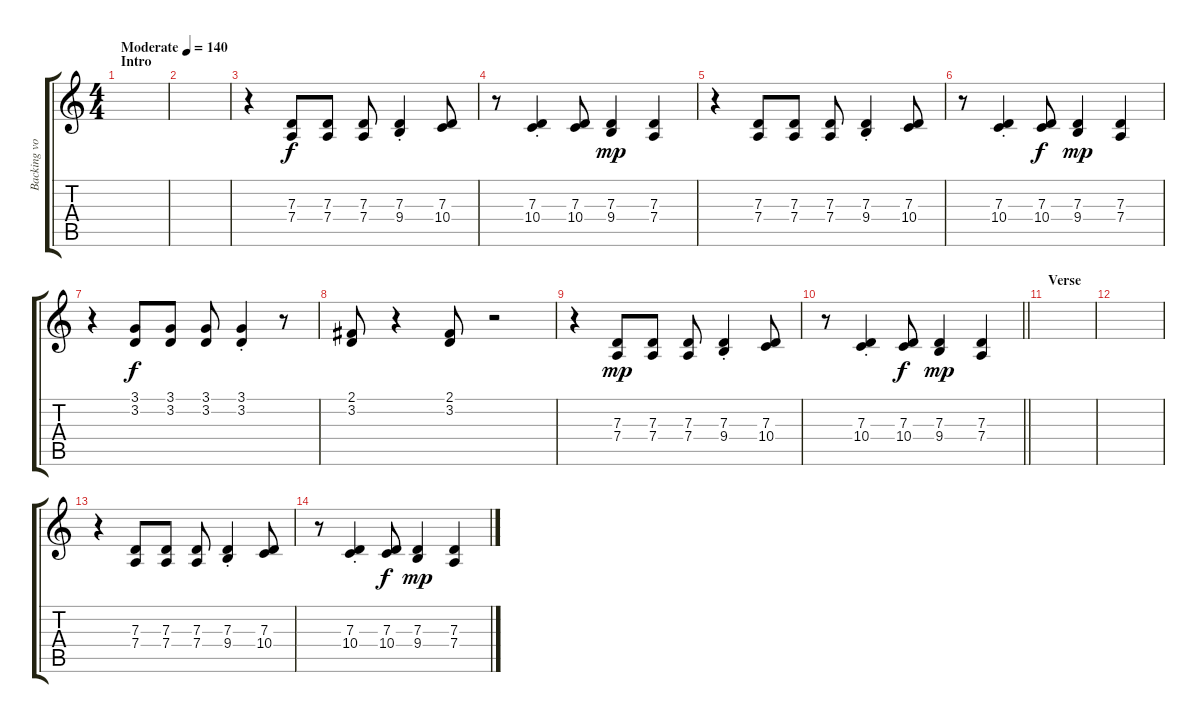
\track ("Backing vocals" "Backing vo") {instrument trumpet}
\staff {score tabs}
\tuning (E4 B3 G3 D3 A2 E2) {hide}
\ts (4 4)
\section ("" "Intro")
\tempo (140 "Moderate")
\clef g2
\ks c
|
|
r.4 (7.3 7.4).8 (7.3 7.4).8 (7.3 7.4).8 (7.3{st} 9.4{st}).4 (7.3 10.4).8 |
r.8 (7.3{st} 10.4{st}).4 (7.3 10.4).8{dy f} (7.3 9.4).4{dy mp} (7.3 7.4).4 |
r.4 (7.3 7.4).8 (7.3 7.4).8 (7.3 7.4).8 (7.3{st} 9.4{st}).4 (7.3 10.4).8 |
r.8 (7.3{st} 10.4{st}).4 (7.3 10.4).8{dy f} (7.3 9.4).4{dy mp} (7.3 7.4).4 |
r.4 (3.1 3.2).8{dy f} (3.1 3.2).8 (3.1 3.2).8 (3.1{st} 3.2{st}).4 r.8 |
(2.1 3.2).8 r.4 (2.1 3.2).8 r.2 |
r.4 (7.3 7.4).8{dy mp} (7.3 7.4).8 (7.3 7.4).8 (7.3{st} 9.4{st}).4 (7.3 10.4).8 |
\barLineRight lightlight
r.8 (7.3{st} 10.4{st}).4 (7.3 10.4).8{dy f} (7.3 9.4).4{dy mp} (7.3 7.4).4 |
\section ("" "Verse")
|
|
r.4 (7.3 7.4).8 (7.3 7.4).8 (7.3 7.4).8 (7.3{st} 9.4{st}).4 (7.3 10.4).8 |
r.8 (7.3{st} 10.4{st}).4 (7.3 10.4).8{dy f} (7.3 9.4).4{dy mp} (7.3 7.4).4
